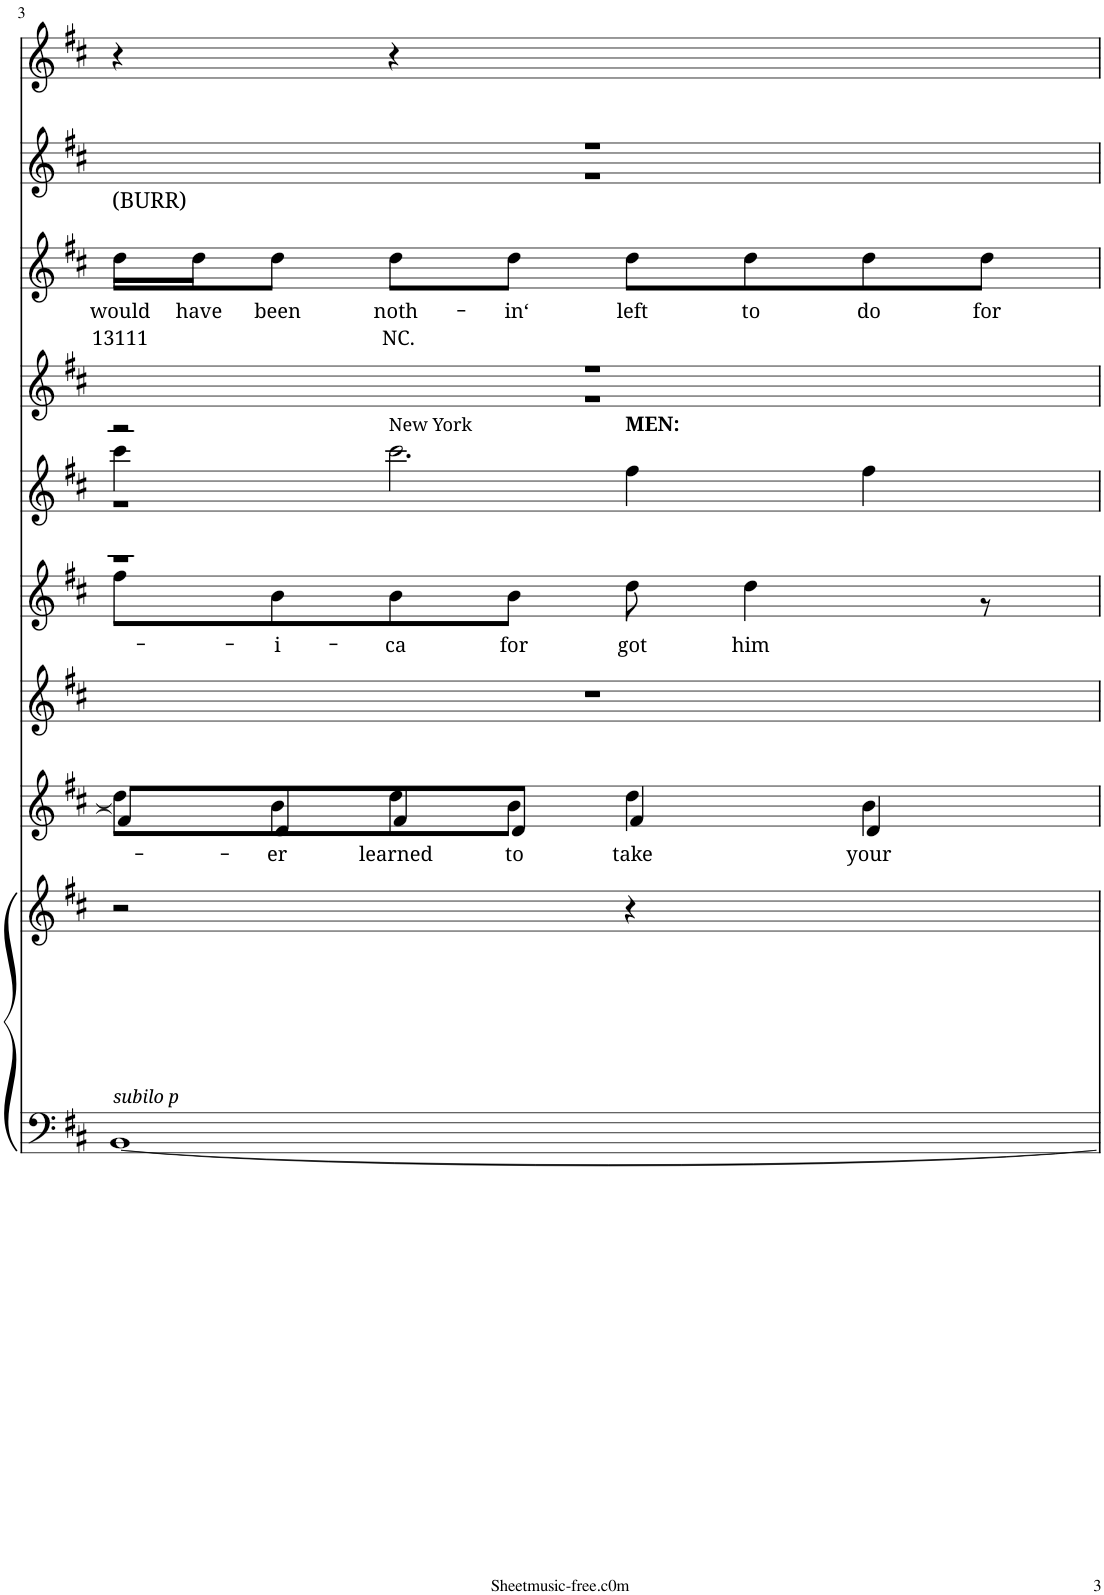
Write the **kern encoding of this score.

**kern	**kern	**kern	**text	**kern	**kern	**text	**kern	**kern	**kern	**text	**text	**kern	**kern
*part9	*part9	*part8	*part8	*part7	*part6	*part6	*part5	*part4	*part3	*part3	*part3	*part2	*part1
*staff10	*staff9	*staff8	*staff8	*staff7	*staff6	*staff6	*staff5	*staff4	*staff3	*staff3	*staff3	*staff2	*staff1
!!LO:PB:g=z
*clefF4	*clefG2	*clefG2	*	*clefG2	*clefG2	*	*clefG2	*clefG2	*clefG2	*	*	*clefG2	*clefG2
*k[f#c#]	*k[f#c#]	*k[f#c#]	*	*k[f#c#]	*k[f#c#]	*	*k[f#c#]	*k[f#c#]	*k[f#c#]	*	*	*k[f#c#]	*k[f#c#]
*M2/2	*M2/2	*	*	*	*	*	*	*	*	*	*	*	*M2/2
=3	=3	=3	=3	=3	=3	=3	=3	=3	=3	=3	=3	=3	=3
*	*	*^	*	*	*^	*	*^	*^	*	*	*	*	*
*	*	*	*	*	*	*	*	*	*	*^	*	*	*	*	*	*	*
!	!	!	!	!	!	!	!	!	!	!	!	!	!	!LO:TX:a:t=(BURR)	!	!	!	!
!	!LO:TX:b:i:t=subilo p	!	!	!	!	!	!	!	!	!	!	!	!	!	!	!	!	!
!	!	!	!	!	!	!	!	!	!	!	!	!	!	!	!LO:LY:b	!LO:LY:b	!	!
*	*	*	*	*	*	*	*	*	*	*	*	*	*	*	*	*	*^	*
[1BB	2r	8dd\L]	8f#/L]	.	1r	1r	8ff#\L	.	2r	4ccc#\	1r	1r	1r	16dd\LL	would	13111	1r	1r	4r
!	!	!	!	!	!	!	!	!	!	!	!	!	!	!	!LO:LY:b	!	!	!	!
.	.	.	.	.	.	.	.	.	.	.	.	.	.	16dd\J	have	.	.	.	.
!	!	!	!	!LO:LY:b	!	!	!	!LO:LY:b	!	!	!	!	!	!	!LO:LY:b	!	!	!	!
.	.	8b\	8d/	-er	.	.	8b\	-i-	.	.	.	.	.	8dd\J	been	.	.	.	.
!	!	!	!	!	!	!	!	!	!	!LO:TX:a:t=New York	!	!	!	!	!	!	!	!	!
!	!	!	!	!LO:LY:b	!	!	!	!LO:LY:b	!	!	!	!	!	!	!LO:LY:b	!LO:LY:b	!	!	!
.	.	8dd\	8f#/	learned	.	.	8b\	-ca	.	2.ccc#\	.	.	.	8dd\L	noth-	NC.	.	.	4r
!	!	!	!	!LO:LY:b	!	!	!	!LO:LY:b	!	!	!	!	!	!	!LO:LY:b	!	!	!	!
.	.	8b\J	8d/J	to	.	.	8b\J	for	.	.	.	.	.	8dd\J	-in‘	.	.	.	.
!	!	!	!	!	!	!	!	!	!LO:TX:a:B:t=MEN&colon;	!	!	!	!	!	!	!	!	!	!
!	!	!	!	!LO:LY:b	!	!	!	!LO:LY:b	!	!	!	!	!	!	!LO:LY:b	!	!	!	!
.	4r	4dd\	4f#/	take	.	.	8dd\	got	4ff#\	.	.	.	.	8dd\L	left	.	.	.	2ryy
!	!	!	!	!	!	!	!	!LO:LY:b	!	!	!	!	!	!	!LO:LY:b	!	!	!	!
.	.	.	.	.	.	.	4dd\	him	.	.	.	.	.	8dd\	to	.	.	.	.
!	!	!	!	!LO:LY:b	!	!	!	!	!	!	!	!	!	!	!LO:LY:b	!	!	!	!
.	4ryy	4b\	4d/	your	.	.	.	.	4ff#\	.	.	.	.	8dd\	do	.	.	.	.
!	!	!	!	!	!	!	!	!	!	!	!	!	!	!	!LO:LY:b	!	!	!	!
.	.	.	.	.	.	.	8r	.	.	.	.	.	.	8dd\J	for	.	.	.	.
*	*	*	*	*	*	*v	*v	*	*	*	*	*v	*v	*	*	*	*v	*v	*
*	*	*v	*v	*	*	*	*	*v	*v	*v	*	*	*	*	*	*
=	=	=	=	=	=	=	=	=	=	=	=	=	=
*-	*-	*-	*-	*-	*-	*-	*-	*-	*-	*-	*-	*-	*-
